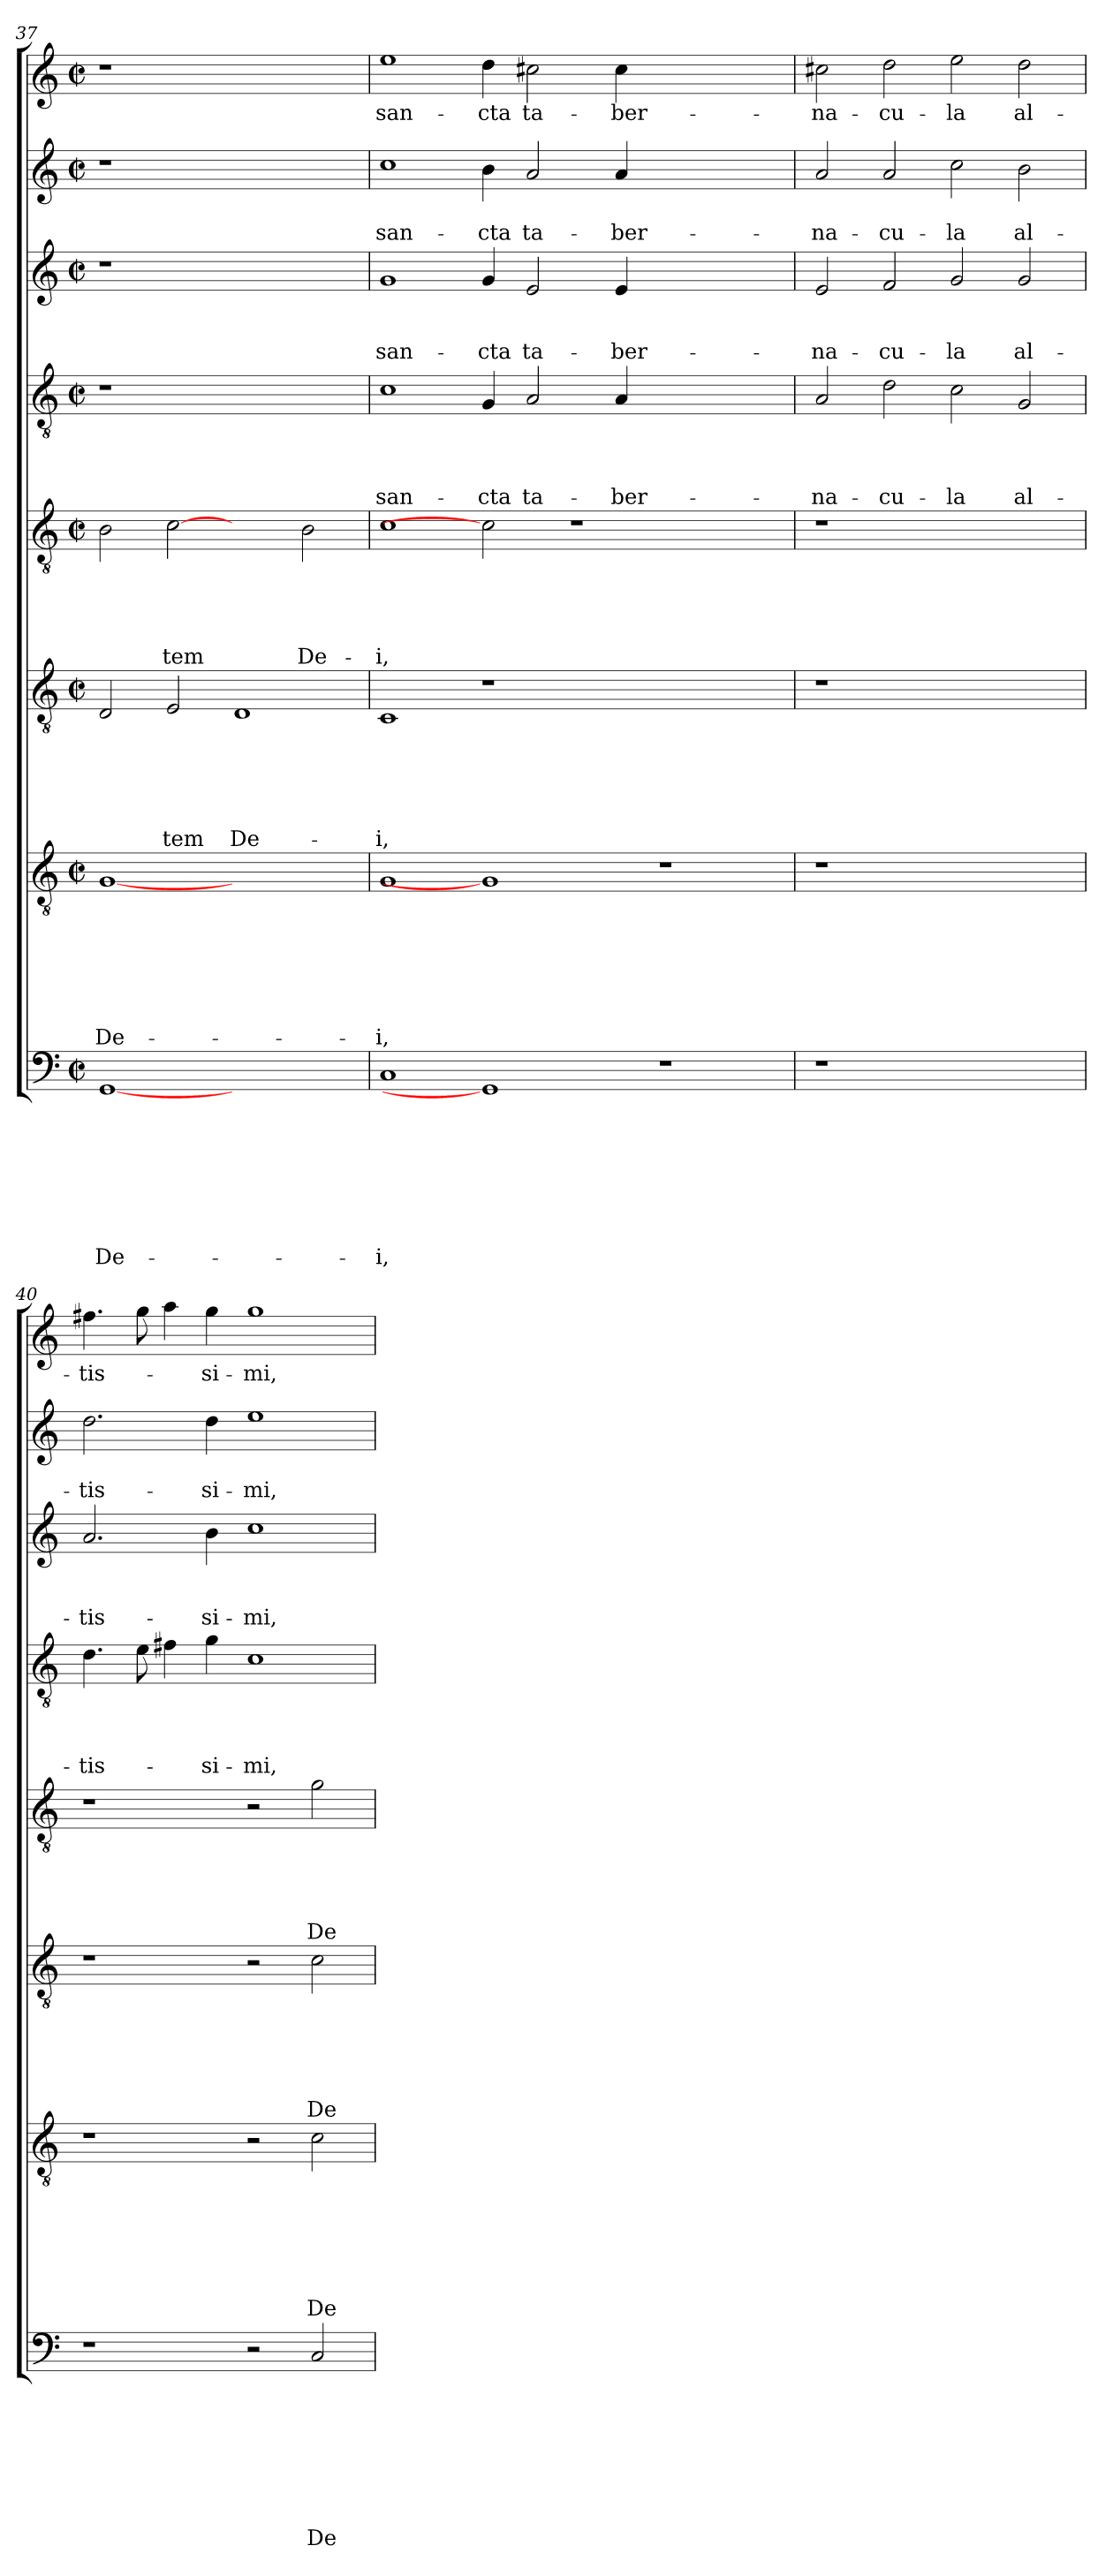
**kern	**text	**text	**text	**text	**text	**text	**text	**text	**kern	**text	**text	**text	**text	**text	**text	**text	**kern	**text	**text	**text	**text	**text	**text	**kern	**text	**text	**text	**text	**text	**kern	**text	**text	**text	**text	**kern	**text	**text	**text	**kern	**text	**text	**kern	**text
*part8	*part8	*part8	*part8	*part8	*part8	*part8	*part8	*part8	*part7	*part7	*part7	*part7	*part7	*part7	*part7	*part7	*part6	*part6	*part6	*part6	*part6	*part6	*part6	*part5	*part5	*part5	*part5	*part5	*part5	*part4	*part4	*part4	*part4	*part4	*part3	*part3	*part3	*part3	*part2	*part2	*part2	*part1	*part1
*staff8	*staff8	*staff8	*staff8	*staff8	*staff8	*staff8	*staff8	*staff8	*staff7	*staff7	*staff7	*staff7	*staff7	*staff7	*staff7	*staff7	*staff6	*staff6	*staff6	*staff6	*staff6	*staff6	*staff6	*staff5	*staff5	*staff5	*staff5	*staff5	*staff5	*staff4	*staff4	*staff4	*staff4	*staff4	*staff3	*staff3	*staff3	*staff3	*staff2	*staff2	*staff2	*staff1	*staff1
*clefF4	*	*	*	*	*	*	*	*	*clefGv2	*	*	*	*	*	*	*	*clefGv2	*	*	*	*	*	*	*clefGv2	*	*	*	*	*	*clefGv2	*	*	*	*	*clefG2	*	*	*	*clefG2	*	*	*clefG2	*
*k[]	*	*	*	*	*	*	*	*	*k[]	*	*	*	*	*	*	*	*k[]	*	*	*	*	*	*	*k[]	*	*	*	*	*	*k[]	*	*	*	*	*k[]	*	*	*	*k[]	*	*	*k[]	*
*C:	*	*	*	*	*	*	*	*	*C:	*	*	*	*	*	*	*	*C:	*	*	*	*	*	*	*C:	*	*	*	*	*	*C:	*	*	*	*	*C:	*	*	*	*C:	*	*	*C:	*
*M2/2	*	*	*	*	*	*	*	*	*M2/2	*	*	*	*	*	*	*	*M2/2	*	*	*	*	*	*	*M2/2	*	*	*	*	*	*M2/2	*	*	*	*	*M2/2	*	*	*	*M2/2	*	*	*M2/2	*
*met(c|)	*	*	*	*	*	*	*	*	*met(c|)	*	*	*	*	*	*	*	*met(c|)	*	*	*	*	*	*	*met(c|)	*	*	*	*	*	*met(c|)	*	*	*	*	*met(c|)	*	*	*	*met(c|)	*	*	*met(c|)	*
=37	=37	=37	=37	=37	=37	=37	=37	=37	=37	=37	=37	=37	=37	=37	=37	=37	=37	=37	=37	=37	=37	=37	=37	=37	=37	=37	=37	=37	=37	=37	=37	=37	=37	=37	=37	=37	=37	=37	=37	=37	=37	=37	=37
!	!	!	!	!	!	!	!	!LO:LY:b	!	!	!	!	!	!	!	!LO:LY:b	!	!	!	!	!	!	!	!	!	!	!	!	!	!	!	!	!	!	!	!	!	!	!	!	!	!	!
[1GG	.	.	.	.	.	.	.	De-	[1G	.	.	.	.	.	.	De-	2D/	.	.	.	.	.	.	2B\	.	.	.	.	.	1r	.	.	.	.	1r	.	.	.	1r	.	.	1r	.
!	!	!	!	!	!	!	!	!	!	!	!	!	!	!	!	!	!	!	!	!	!	!	!LO:LY:b	!	!	!	!	!	!LO:LY:b	!	!	!	!	!	!	!	!	!	!	!	!	!	!
.	.	.	.	.	.	.	.	.	.	.	.	.	.	.	.	.	2E/	.	.	.	.	.	-tem	[2c	.	.	.	.	-tem	.	.	.	.	.	.	.	.	.	.	.	.	.	.
!	!	!	!	!	!	!	!	!	!	!	!	!	!	!	!	!	!	!	!	!	!	!	!LO:LY:b	!	!	!	!	!	!	!	!	!	!	!	!	!	!	!	!	!	!	!	!
1ryy	.	.	.	.	.	.	.	.	1ryy	.	.	.	.	.	.	.	1D	.	.	.	.	.	De-	2ryy	.	.	.	.	.	1ryy	.	.	.	.	1ryy	.	.	.	1ryy	.	.	1ryy	.
!	!	!	!	!	!	!	!	!	!	!	!	!	!	!	!	!	!	!	!	!	!	!	!	!	!	!	!	!	!LO:LY:b	!	!	!	!	!	!	!	!	!	!	!	!	!	!
.	.	.	.	.	.	.	.	.	.	.	.	.	.	.	.	.	.	.	.	.	.	.	.	2B\	.	.	.	.	De-	.	.	.	.	.	.	.	.	.	.	.	.	.	.
=38	=38	=38	=38	=38	=38	=38	=38	=38	=38	=38	=38	=38	=38	=38	=38	=38	=38	=38	=38	=38	=38	=38	=38	=38	=38	=38	=38	=38	=38	=38	=38	=38	=38	=38	=38	=38	=38	=38	=38	=38	=38	=38	=38
!	!	!	!	!	!	!	!	!LO:LY:b	!	!	!	!	!	!	!	!LO:LY:b	!	!	!	!	!	!	!LO:LY:b	!	!	!	!	!	!LO:LY:b	!	!	!	!	!LO:LY:b	!	!	!	!LO:LY:b	!	!	!LO:LY:b	!	!LO:LY:b
1C	.	.	.	.	.	.	.	-i,	1G	.	.	.	.	.	.	-i,	1C	.	.	.	.	.	-i,	1c	.	.	.	.	-i,	1c	.	.	.	san-	1g	.	.	san-	1cc	.	san-	1ee	san-
!	!	!	!	!	!	!	!	!	!	!	!	!	!	!	!	!	!	!	!	!	!	!	!	!	!	!	!	!	!	!	!	!	!	!LO:LY:b	!	!	!	!LO:LY:b	!	!	!LO:LY:b	!	!LO:LY:b
1GG]	.	.	.	.	.	.	.	.	1G]	.	.	.	.	.	.	.	1r	.	.	.	.	.	.	2c]	.	.	.	.	.	4G/	.	.	.	-cta	4g/	.	.	-cta	4b\	.	-cta	4dd\	-cta
!	!	!	!	!	!	!	!	!	!	!	!	!	!	!	!	!	!	!	!	!	!	!	!	!	!	!	!	!	!	!	!	!	!	!LO:LY:b	!	!	!	!LO:LY:b	!	!	!LO:LY:b	!	!LO:LY:b
.	.	.	.	.	.	.	.	.	.	.	.	.	.	.	.	.	.	.	.	.	.	.	.	.	.	.	.	.	.	2A/	.	.	.	ta-	2e/	.	.	ta-	2a/	.	ta-	2cc#X\	ta-
.	.	.	.	.	.	.	.	.	.	.	.	.	.	.	.	.	.	.	.	.	.	.	.	1r	.	.	.	.	.	.	.	.	.	.	.	.	.	.	.	.	.	.	.
!	!	!	!	!	!	!	!	!	!	!	!	!	!	!	!	!	!	!	!	!	!	!	!	!	!	!	!	!	!	!	!	!	!	!LO:LY:b	!	!	!	!LO:LY:b	!	!	!LO:LY:b	!	!LO:LY:b
.	.	.	.	.	.	.	.	.	.	.	.	.	.	.	.	.	.	.	.	.	.	.	.	.	.	.	.	.	.	4A/	.	.	.	-ber-	4e/	.	.	-ber-	4a/	.	-ber-	4cc#\	-ber-
1r	.	.	.	.	.	.	.	.	1r	.	.	.	.	.	.	.	1ryy	.	.	.	.	.	.	.	.	.	.	.	.	1ryy	.	.	.	.	1ryy	.	.	.	1ryy	.	.	1ryy	.
.	.	.	.	.	.	.	.	.	.	.	.	.	.	.	.	.	.	.	.	.	.	.	.	2ryy	.	.	.	.	.	.	.	.	.	.	.	.	.	.	.	.	.	.	.
=39	=39	=39	=39	=39	=39	=39	=39	=39	=39	=39	=39	=39	=39	=39	=39	=39	=39	=39	=39	=39	=39	=39	=39	=39	=39	=39	=39	=39	=39	=39	=39	=39	=39	=39	=39	=39	=39	=39	=39	=39	=39	=39	=39
!	!	!	!	!	!	!	!	!	!	!	!	!	!	!	!	!	!	!	!	!	!	!	!	!	!	!	!	!	!	!	!	!	!	!LO:LY:b	!	!	!	!LO:LY:b	!	!	!LO:LY:b	!	!LO:LY:b
1r	.	.	.	.	.	.	.	.	1r	.	.	.	.	.	.	.	1r	.	.	.	.	.	.	1r	.	.	.	.	.	2A/	.	.	.	-na-	2e/	.	.	-na-	2a/	.	-na-	2cc#X\	-na-
!	!	!	!	!	!	!	!	!	!	!	!	!	!	!	!	!	!	!	!	!	!	!	!	!	!	!	!	!	!	!	!	!	!	!LO:LY:b	!	!	!	!LO:LY:b	!	!	!LO:LY:b	!	!LO:LY:b
.	.	.	.	.	.	.	.	.	.	.	.	.	.	.	.	.	.	.	.	.	.	.	.	.	.	.	.	.	.	2d\	.	.	.	-cu-	2f/	.	.	-cu-	2a/	.	-cu-	2dd\	-cu-
!	!	!	!	!	!	!	!	!	!	!	!	!	!	!	!	!	!	!	!	!	!	!	!	!	!	!	!	!	!	!	!	!	!	!LO:LY:b	!	!	!	!LO:LY:b	!	!	!LO:LY:b	!	!LO:LY:b
1ryy	.	.	.	.	.	.	.	.	1ryy	.	.	.	.	.	.	.	1ryy	.	.	.	.	.	.	1ryy	.	.	.	.	.	2c\	.	.	.	-la	2g/	.	.	-la	2cc\	.	-la	2ee\	-la
!	!	!	!	!	!	!	!	!	!	!	!	!	!	!	!	!	!	!	!	!	!	!	!	!	!	!	!	!	!	!	!	!	!	!LO:LY:b	!	!	!	!LO:LY:b	!	!	!LO:LY:b	!	!LO:LY:b
.	.	.	.	.	.	.	.	.	.	.	.	.	.	.	.	.	.	.	.	.	.	.	.	.	.	.	.	.	.	2G/	.	.	.	al-	2g/	.	.	al-	2b\	.	al-	2dd\	al-
=40	=40	=40	=40	=40	=40	=40	=40	=40	=40	=40	=40	=40	=40	=40	=40	=40	=40	=40	=40	=40	=40	=40	=40	=40	=40	=40	=40	=40	=40	=40	=40	=40	=40	=40	=40	=40	=40	=40	=40	=40	=40	=40	=40
!	!	!	!	!	!	!	!	!	!	!	!	!	!	!	!	!	!	!	!	!	!	!	!	!	!	!	!	!	!	!	!	!	!	!LO:LY:b	!	!	!	!LO:LY:b	!	!	!LO:LY:b	!	!LO:LY:b
1r	.	.	.	.	.	.	.	.	1r	.	.	.	.	.	.	.	1r	.	.	.	.	.	.	1r	.	.	.	.	.	4.d\	.	.	.	-tis-	2.a/	.	.	-tis-	2.dd\	.	-tis-	4.ff#X\	-tis-
.	.	.	.	.	.	.	.	.	.	.	.	.	.	.	.	.	.	.	.	.	.	.	.	.	.	.	.	.	.	8e\	.	.	.	.	.	.	.	.	.	.	.	8gg\	.
.	.	.	.	.	.	.	.	.	.	.	.	.	.	.	.	.	.	.	.	.	.	.	.	.	.	.	.	.	.	4f#X\	.	.	.	.	.	.	.	.	.	.	.	4aa\	.
!	!	!	!	!	!	!	!	!	!	!	!	!	!	!	!	!	!	!	!	!	!	!	!	!	!	!	!	!	!	!	!	!	!	!LO:LY:b	!	!	!	!LO:LY:b	!	!	!LO:LY:b	!	!LO:LY:b
.	.	.	.	.	.	.	.	.	.	.	.	.	.	.	.	.	.	.	.	.	.	.	.	.	.	.	.	.	.	4g\	.	.	.	-si-	4b\	.	.	-si-	4dd\	.	-si-	4gg\	-si-
!	!	!	!	!	!	!	!	!	!	!	!	!	!	!	!	!	!	!	!	!	!	!	!	!	!	!	!	!	!	!	!	!	!	!LO:LY:b	!	!	!	!LO:LY:b	!	!	!LO:LY:b	!	!LO:LY:b
2r	.	.	.	.	.	.	.	.	2r	.	.	.	.	.	.	.	2r	.	.	.	.	.	.	2r	.	.	.	.	.	1c	.	.	.	-mi,	1cc	.	.	-mi,	1ee	.	-mi,	1gg	-mi,
!	!	!	!	!	!	!	!	!LO:LY:b	!	!	!	!	!	!	!	!LO:LY:b	!	!	!	!	!	!	!LO:LY:b	!	!	!	!	!	!LO:LY:b	!	!	!	!	!	!	!	!	!	!	!	!	!	!
2C/	.	.	.	.	.	.	.	De-	2c\	.	.	.	.	.	.	De-	2c\	.	.	.	.	.	De-	2g\	.	.	.	.	De-	.	.	.	.	.	.	.	.	.	.	.	.	.	.
=	=	=	=	=	=	=	=	=	=	=	=	=	=	=	=	=	=	=	=	=	=	=	=	=	=	=	=	=	=	=	=	=	=	=	=	=	=	=	=	=	=	=	=
*-	*-	*-	*-	*-	*-	*-	*-	*-	*-	*-	*-	*-	*-	*-	*-	*-	*-	*-	*-	*-	*-	*-	*-	*-	*-	*-	*-	*-	*-	*-	*-	*-	*-	*-	*-	*-	*-	*-	*-	*-	*-	*-	*-
